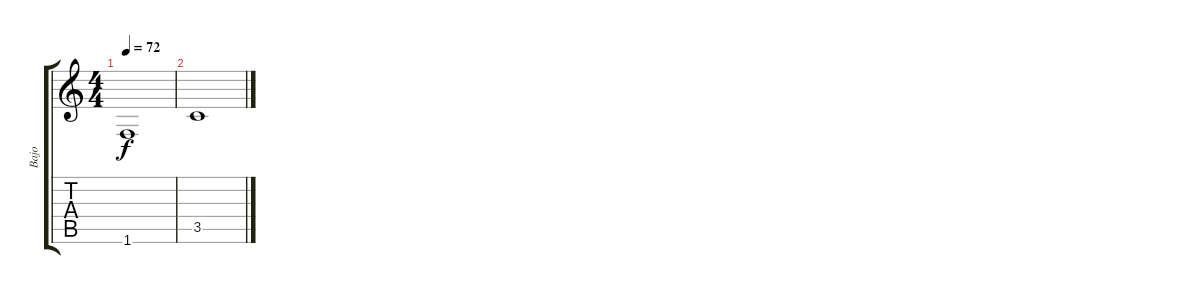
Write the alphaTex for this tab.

\track ("Bajo" "Bajo") {instrument electricbassfinger}
\staff {score tabs}
\tuning (E4 B3 G3 D3 A2 E2) {hide}
\ts (4 4)
\tempo 72
\clef g2
\ks c
1.6.1{dy f} |
3.5.1
